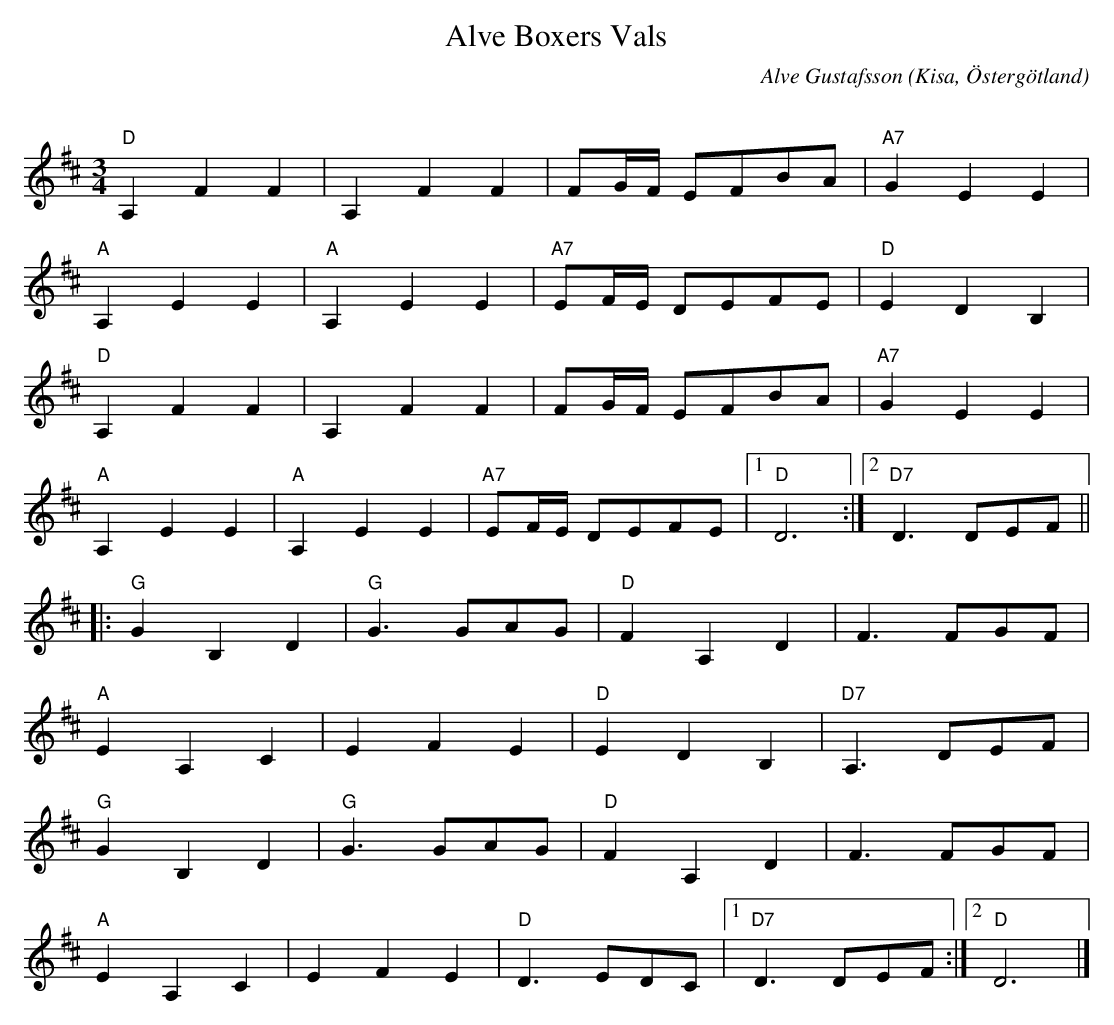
X:1
T:Alve Boxers Vals
C:Alve Gustafsson
O:Kisa, Östergötland
Q:140
M:3/4
L:1/8
K:D
"D"A,2F2F2|A,2F2F2|FG/F/ EFBA |"A7" G2E2E2|
"A" A,2E2E2 |"A" A,2E2E2|"A7" EF/E/ DEFE |"D" E2D2B,2 |
"D"A,2F2F2|A,2F2F2|FG/F/ EFBA |"A7" G2E2E2|
"A" A,2E2E2 |"A" A,2E2E2|"A7" EF/E/ DEFE |1"D" D6 :|2 "D7" D3 DEF ||
||:"G" G2B,2D2 |"G" G3 GAG | "D" F2A,2D2 | F3 FGF |
"A" E2A,2 C2 |E2F2E2 |"D" E2D2B,2 |"D7" A,3 DEF |
"G" G2B,2D2 |"G" G3 GAG | "D" F2A,2D2 | F3 FGF |
"A" E2A,2 C2 |E2F2E2 |"D" D3 EDC |1"D7" D3 DEF:|2 "D" D6 |]
